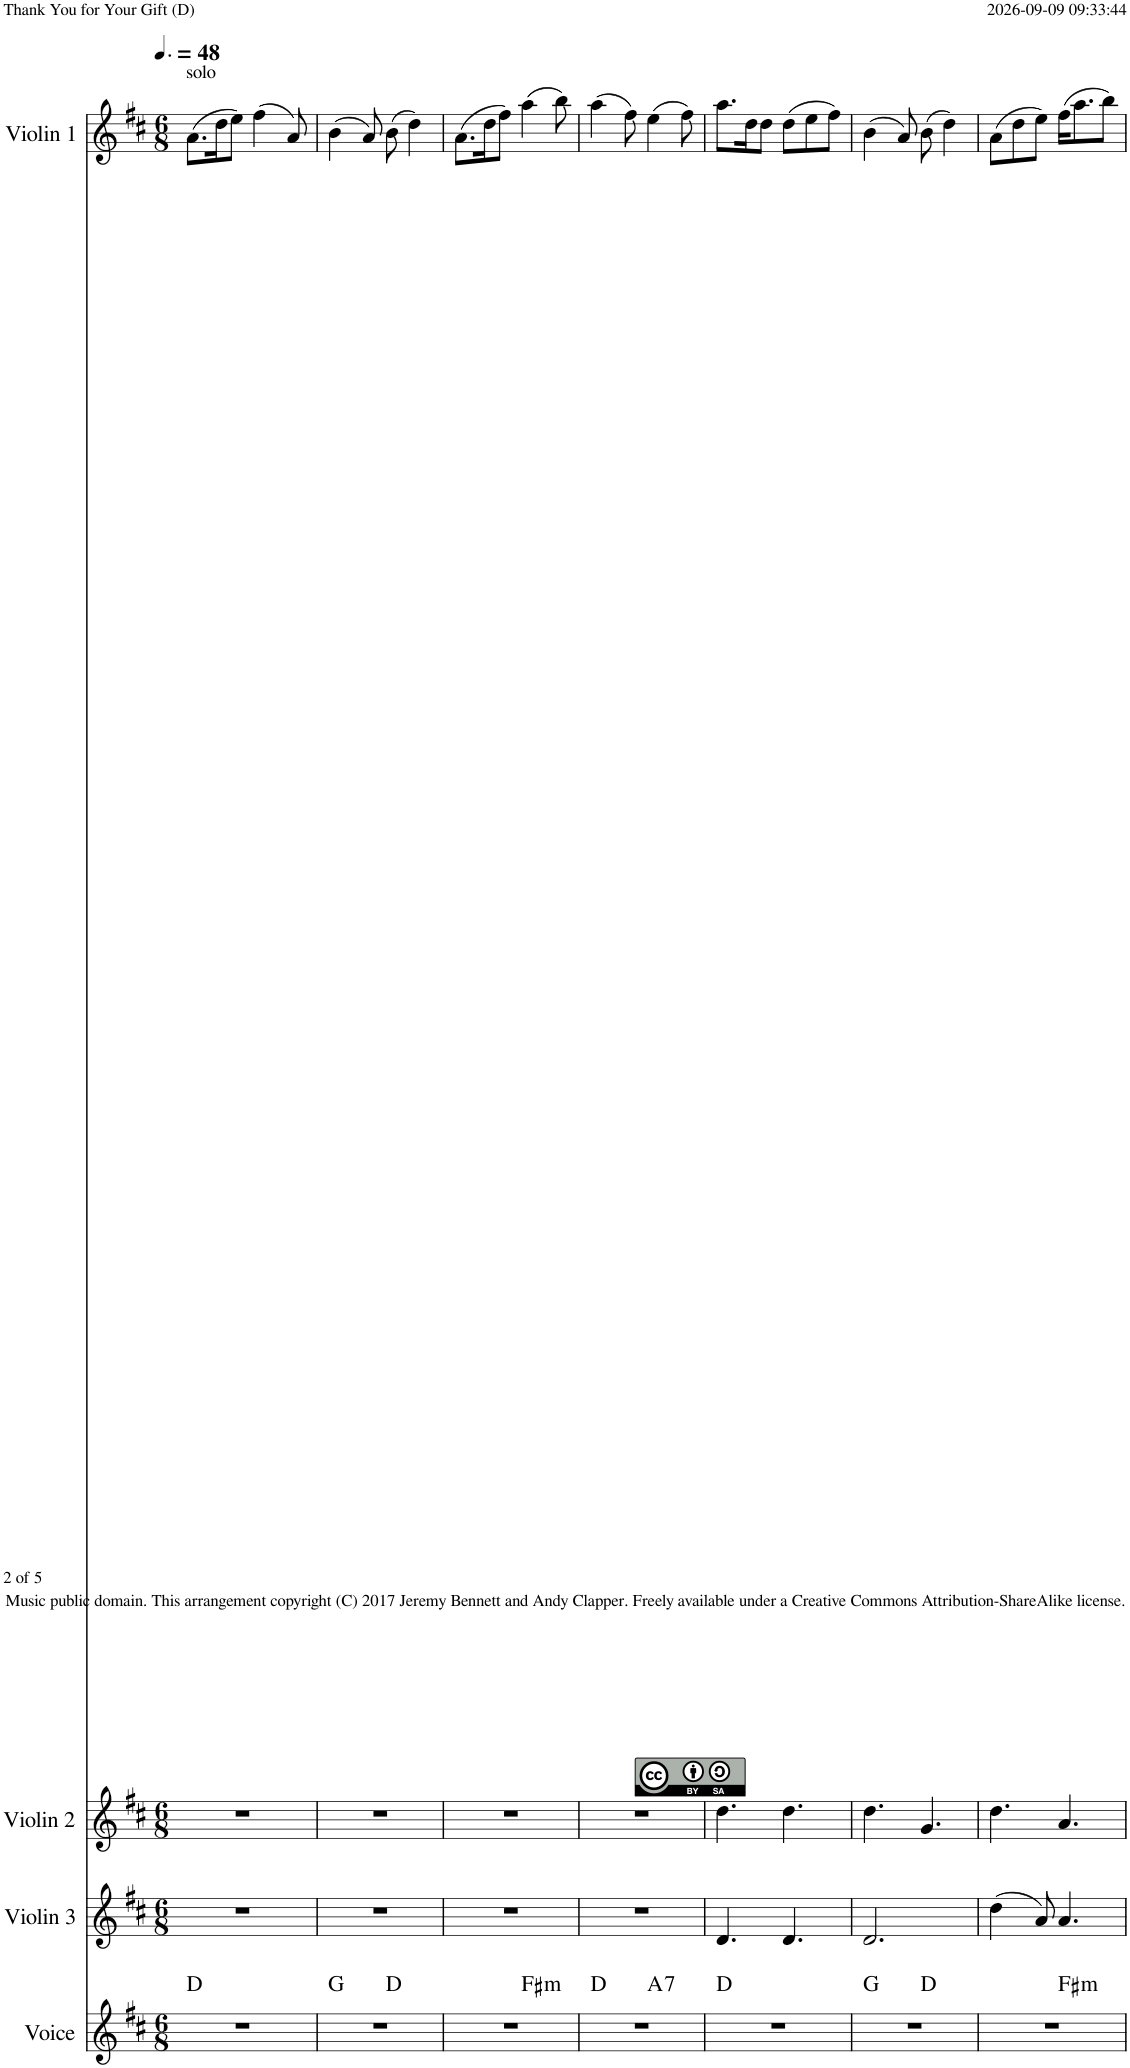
**kern	**harte	**kern	**kern	**kern
*part4	*part4	*part3	*part2	*part1
*staff4	*	*staff3	*staff2	*staff1
*I"Voice	*	*I"Violin 3	*I"Violin 2	*I"Violin 1
*I'Vo.	*	*I'Vln.3	*I'Vln.2	*I'Vln.1
*clefG2	*	*clefG2	*clefG2	*clefG2
*k[f#c#]	*	*k[f#c#]	*k[f#c#]	*k[f#c#]
*M6/8	*	*M6/8	*M6/8	*M6/8
*MM72	*	*MM72	*MM72	*MM72
=1	=1	=1	=1	=1
!	!	!	!	!LO:TX:a:t=solo
2.r	D:maj	2.r	2.r	(8.a\L
.	.	.	.	16dd\K
.	.	.	.	8ee\J)
.	.	.	.	(4ff#\
.	.	.	.	8a/)
=2	=2	=2	=2	=2
*^	*	*	*	*
2.r	4.ryy	G:maj	2.r	2.r	(4b\
.	.	.	.	.	8a/)
.	4.ryy	D:maj	.	.	(8b\
.	.	.	.	.	4dd\)
=3	=3	=3	=3	=3	=3
2.r	4.ryy	.	2.r	2.r	(8.a\L
.	.	.	.	.	16dd\K
.	.	.	.	.	8ff#\J)
!	!	!LO:H:kt=m	!	!	!
.	4.ryy	F#:min	.	.	(4aa\
.	.	.	.	.	8bb\)
=4	=4	=4	=4	=4	=4
2.r	4.ryy	D:maj	2.r	2.r	(4aa\
.	.	.	.	.	8ff#\)
!	!	!LO:H:kt=7	!	!	!
.	4.ryy	A:7	.	.	(4ee\
.	.	.	.	.	8ff#\)
*v	*v	*	*	*	*
=5	=5	=5	=5	=5
2.r	D:maj	4.d/	4.dd\	8.aa\L
.	.	.	.	16dd\K
.	.	.	.	8dd\J
.	.	4.d/	4.dd\	(8dd\L
.	.	.	.	8ee\
.	.	.	.	8ff#\J)
=6	=6	=6	=6	=6
*^	*	*	*	*
2.r	4.ryy	G:maj	2.d/	4.dd\	(4b\
.	.	.	.	.	8a/)
.	4.ryy	D:maj	.	4.g/	(8b\
.	.	.	.	.	4dd\)
=7	=7	=7	=7	=7	=7
2.r	4.ryy	.	(4dd\	4.dd\	(8a\L
.	.	.	.	.	8dd\
.	.	.	8a/)	.	8ee\J)
!	!	!LO:H:kt=m	!	!	!
.	4.ryy	F#:min	4.a/	4.a/	(16ff#\KL
.	.	.	.	.	8.aa\
.	.	.	.	.	8bb\J)
*v	*v	*	*	*	*
=	=	=	=	=
*-	*-	*-	*-	*-
